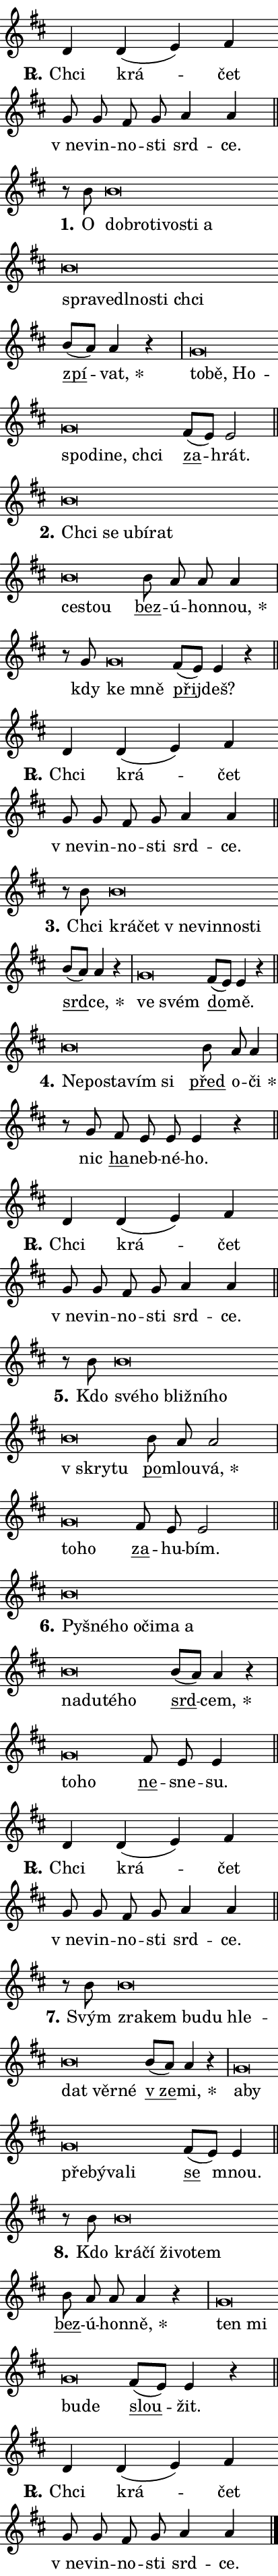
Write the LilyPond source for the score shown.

\version "2.22.1"
\header { tagline = "" }
\paper {
  indent = 0\cm
  top-margin = 0\cm
  right-margin = 0\cm
  bottom-margin = 0\cm
  left-margin = 0\cm
  paper-width = 7\cm
  page-breaking = #ly:one-page-breaking
  system-system-spacing.basic-distance = #11
  score-system-spacing.basic-distance = #11.3
  ragged-last = ##f
}


%% Author: Thomas Morley
%% https://lists.gnu.org/archive/html/lilypond-user/2020-05/msg00002.html
#(define (line-position grob)
"Returns position of @var[grob} in current system:
   @code{'start}, if at first time-step
   @code{'end}, if at last time-step
   @code{'middle} otherwise
"
  (let* ((col (ly:item-get-column grob))
         (ln (ly:grob-object col 'left-neighbor))
         (rn (ly:grob-object col 'right-neighbor))
         (col-to-check-left (if (ly:grob? ln) ln col))
         (col-to-check-right (if (ly:grob? rn) rn col))
         (break-dir-left
           (and
             (ly:grob-property col-to-check-left 'non-musical #f)
             (ly:item-break-dir col-to-check-left)))
         (break-dir-right
           (and
             (ly:grob-property col-to-check-right 'non-musical #f)
             (ly:item-break-dir col-to-check-right))))
        (cond ((eqv? 1 break-dir-left) 'start)
              ((eqv? -1 break-dir-right) 'end)
              (else 'middle))))

#(define (tranparent-at-line-position vctor)
  (lambda (grob)
  "Relying on @code{line-position} select the relevant enry from @var{vctor}.
Used to determine transparency,"
    (case (line-position grob)
      ((end) (not (vector-ref vctor 0)))
      ((middle) (not (vector-ref vctor 1)))
      ((start) (not (vector-ref vctor 2))))))

noteHeadBreakVisibility =
#(define-music-function (break-visibility)(vector?)
"Makes @code{NoteHead}s transparent relying on @var{break-visibility}"
#{
  \override NoteHead.transparent =
    #(tranparent-at-line-position break-visibility)
#})

#(define delete-ledgers-for-transparent-note-heads
  (lambda (grob)
    "Reads whether a @code{NoteHead} is transparent.
If so this @code{NoteHead} is removed from @code{'note-heads} from
@var{grob}, which is supposed to be @code{LedgerLineSpanner}.
As a result ledgers are not printed for this @code{NoteHead}"
    (let* ((nhds-array (ly:grob-object grob 'note-heads))
           (nhds-list
             (if (ly:grob-array? nhds-array)
                 (ly:grob-array->list nhds-array)
                 '()))
           ;; Relies on the transparent-property being done before
           ;; Staff.LedgerLineSpanner.after-line-breaking is executed.
           ;; This is fragile ...
           (to-keep
             (remove
               (lambda (nhd)
                 (ly:grob-property nhd 'transparent #f))
               nhds-list)))
      ;; TODO find a better method to iterate over grob-arrays, similiar
      ;; to filter/remove etc for lists
      ;; For now rebuilt from scratch
      (set! (ly:grob-object grob 'note-heads)  '())
      (for-each
        (lambda (nhd)
          (ly:pointer-group-interface::add-grob grob 'note-heads nhd))
        to-keep))))

hideNotes = {
  \noteHeadBreakVisibility #begin-of-line-visible
}
unHideNotes = {
  \noteHeadBreakVisibility #all-visible
}

% work-around for resetting accidentals
% https://lilypond.org/doc/v2.23/Documentation/notation/displaying-rhythms#unmetered-music
cadenzaMeasure = {
  \cadenzaOff
  \partial 1024 s1024
  \cadenzaOn
}

#(define-markup-command (accent layout props text) (markup?)
  "Underline accented syllable"
  (interpret-markup layout props
    #{\markup \override #'(offset . 4.3) \underline { #text }#}))

responsum = \markup \concat {
  "R" \hspace #-1.05 \path #0.1 #'((moveto 0 0.07) (lineto 0.9 0.8)) \hspace #0.05 "."
}

\layout {
    \context {
        \Staff
        \remove "Time_signature_engraver"
        \override LedgerLineSpanner.after-line-breaking = #delete-ledgers-for-transparent-note-heads
    }
    \context {
        \Voice {
            \override NoteHead.output-attributes = #'((class . "notehead"))
            \override Hairpin.height = #0.55
        }
    }
    \context {
        \Lyrics {
            \override StanzaNumber.output-attributes = #'((class . "stanzanumber"))
            \override LyricSpace.minimum-distance = #0.9
            \override LyricText.font-name = #"TeX Gyre Schola"
            \override LyricText.font-size = 1
            \override StanzaNumber.font-name = #"TeX Gyre Schola Bold"
            \override StanzaNumber.font-size = 1
        }
    }
}

% magnetic-lyrics.ily
%
%   written by
%     Jean Abou Samra <jean@abou-samra.fr>
%     Werner Lemberg <wl@gnu.org>
%
%   adapted by
%     Jiri Hon <jiri.hon@gmail.com>
%
% Version 2022-Apr-15

% https://www.mail-archive.com/lilypond-user@gnu.org/msg149350.html

#(define (Left_hyphen_pointer_engraver context)
   "Collect syllable-hyphen-syllable occurrences in lyrics and store
them in properties.  This engraver only looks to the left.  For
example, if the lyrics input is @code{foo -- bar}, it does the
following.

@itemize @bullet
@item
Set the @code{text} property of the @code{LyricHyphen} grob between
@q{foo} and @q{bar} to @code{foo}.

@item
Set the @code{left-hyphen} property of the @code{LyricText} grob with
text @q{foo} to the @code{LyricHyphen} grob between @q{foo} and
@q{bar}.
@end itemize

Use this auxiliary engraver in combination with the
@code{lyric-@/text::@/apply-@/magnetic-@/offset!} hook."
   (let ((hyphen #f)
         (text #f))
     (make-engraver
      (acknowledgers
       ((lyric-syllable-interface engraver grob source-engraver)
        (set! text grob)))
      (end-acknowledgers
       ((lyric-hyphen-interface engraver grob source-engraver)
        ;(when (not (grob::has-interface grob 'lyric-space-interface))
          (set! hyphen grob)));)
      ((stop-translation-timestep engraver)
       (when (and text hyphen)
         (ly:grob-set-object! text 'left-hyphen hyphen))
       (set! text #f)
       (set! hyphen #f)))))

#(define (lyric-text::apply-magnetic-offset! grob)
   "If the space between two syllables is less than the value in
property @code{LyricText@/.details@/.squash-threshold}, move the right
syllable to the left so that it gets concatenated with the left
syllable.

Use this function as a hook for
@code{LyricText@/.after-@/line-@/breaking} if the
@code{Left_@/hyphen_@/pointer_@/engraver} is active."
   (let ((hyphen (ly:grob-object grob 'left-hyphen #f)))
     (when hyphen
       (let ((left-text (ly:spanner-bound hyphen LEFT)))
         (when (grob::has-interface left-text 'lyric-syllable-interface)
           (let* ((common (ly:grob-common-refpoint grob left-text X))
                  (this-x-ext (ly:grob-extent grob common X))
                  (left-x-ext
                   (begin
                     ;; Trigger magnetism for left-text.
                     (ly:grob-property left-text 'after-line-breaking)
                     (ly:grob-extent left-text common X)))
                  ;; `delta` is the gap width between two syllables.
                  (delta (- (interval-start this-x-ext)
                            (interval-end left-x-ext)))
                  (details (ly:grob-property grob 'details))
                  (threshold (assoc-get 'squash-threshold details 0.2)))
             (when (< delta threshold)
               (let* (;; We have to manipulate the input text so that
                      ;; ligatures crossing syllable boundaries are not
                      ;; disabled.  For languages based on the Latin
                      ;; script this is essentially a beautification.
                      ;; However, for non-Western scripts it can be a
                      ;; necessity.
                      (lt (ly:grob-property left-text 'text))
                      (rt (ly:grob-property grob 'text))
                      (is-space (grob::has-interface hyphen 'lyric-space-interface))
                      (space (if is-space " " ""))
                      (space-markup (grob-interpret-markup grob " "))
                      (space-size (interval-length (ly:stencil-extent space-markup X)))
                      (extra-delta (if is-space space-size 0))
                      ;; Append new syllable.
                      (ltrt-space (if (and (string? lt) (string? rt))
                                (string-append lt space rt)
                                (make-concat-markup (list lt space rt))))
                      ;; Right-align `ltrt` to the right side.
                      (ltrt-space-markup (grob-interpret-markup
                               grob
                               (make-translate-markup
                                (cons (interval-length this-x-ext) 0)
                                (make-right-align-markup ltrt-space)))))
                 (begin
                   ;; Don't print `left-text`.
                   (ly:grob-set-property! left-text 'stencil #f)
                   ;; Set text and stencil (which holds all collected
                   ;; syllables so far) and shift it to the left.
                   (ly:grob-set-property! grob 'text ltrt-space)
                   (ly:grob-set-property! grob 'stencil ltrt-space-markup)
                   (ly:grob-translate-axis! grob (- (- delta extra-delta)) X))))))))))


#(define (lyric-hyphen::displace-bounds-first grob)
   ;; Make very sure this callback isn't triggered too early.
   (let ((left (ly:spanner-bound grob LEFT))
         (right (ly:spanner-bound grob RIGHT)))
     (ly:grob-property left 'after-line-breaking)
     (ly:grob-property right 'after-line-breaking)
     (ly:lyric-hyphen::print grob)))

squashThreshold = #0.4

\layout {
  \context {
    \Lyrics
    \consists #Left_hyphen_pointer_engraver
    \override LyricText.after-line-breaking =
      #lyric-text::apply-magnetic-offset!
    \override LyricHyphen.stencil = #lyric-hyphen::displace-bounds-first
    \override LyricText.details.squash-threshold = \squashThreshold
    \override LyricHyphen.minimum-distance = 0
    \override LyricHyphen.minimum-length = \squashThreshold
  }
}

squash = \override LyricText.details.squash-threshold = 9999
unSquash = \override LyricText.details.squash-threshold = \squashThreshold

left = \override LyricText.self-alignment-X = #LEFT
unLeft = \revert LyricText.self-alignment-X

starOffset = #(lambda (grob) 
                (let ((x_offset (ly:self-alignment-interface::aligned-on-x-parent grob)))
                  (if (= x_offset 0) 0 (+ x_offset 1.2))))

star = #(define-music-function (syllable)(string?)
"Append star separator at the end of a syllable"
#{
  \once \override LyricText.X-offset = #starOffset
  \lyricmode { \markup {
    #syllable
    \override #'((font-name . "TeX Gyre Schola Bold")) \hspace #0.2 \lower #0.65 \larger "*"
  } }
#})

starAccent = #(define-music-function (syllable)(string?)
"Append star separator at the end of a syllable and make accent"
#{
  \once \override LyricText.X-offset = #starOffset
  \lyricmode { \markup {
    \accent #syllable
    \override #'((font-name . "TeX Gyre Schola Bold")) \hspace #0.2 \lower #0.65 \larger "*"
  } }
#})

breath = #(define-music-function (syllable)(string?)
"Append breathing indicator at the end of a syllable"
#{
  \lyricmode { \markup { #syllable "+" } }
#})

optionalBreath = #(define-music-function (syllable)(string?)
"Append optional breathing indicator at the end of a syllable"
#{
  \lyricmode { \markup { #syllable "(+)" } }
#})


\score {
    <<
        \new Voice = "melody" { \cadenzaOn \key d \major \relative { d'4 d( e) fis \bar "" g8 g fis g \bar "" a4 a \cadenzaMeasure \bar "||" \break } }
        \new Lyrics \lyricsto "melody" { \lyricmode { \set stanza = \responsum
Chci krá -- čet "v ne" -- vin -- no -- sti srd -- ce. } }
    >>
    \layout {}
}

\score {
    <<
        \new Voice = "melody" { \cadenzaOn \key d \major \relative { r8 b'8 b\breve*1/16 \hideNotes \breve*1/16 \bar "" \breve*1/16 \bar "" \breve*1/16 \bar "" \breve*1/16 \bar "" \breve*1/16 \bar "" \breve*1/16 \bar "" \breve*1/16 \bar "" \breve*1/16 \bar "" \breve*1/16 \bar "" \breve*1/16 \breve*1/16 \bar "" \unHideNotes \bar "" b8[( a)] a4 r \cadenzaMeasure \bar "|" g\breve*1/16 \hideNotes \breve*1/16 \bar "" \breve*1/16 \bar "" \breve*1/16 \bar "" \breve*1/16 \bar "" \breve*1/16 \breve*1/16 \bar "" \unHideNotes \bar "" fis8[( e)] e2 \cadenzaMeasure \bar "||" \break } }
        \new Lyrics \lyricsto "melody" { \lyricmode { \set stanza = "1."
O \left dob -- \squash ro -- ti -- vo -- sti a spra -- ve -- dl -- no -- sti chci \unLeft \unSquash \markup \accent zpí -- \star vat, \left to -- \squash bě, Ho -- spo -- di -- ne, chci \unLeft \unSquash \markup \accent za -- hrát. } }
    >>
    \layout {}
}

\score {
    <<
        \new Voice = "melody" { \cadenzaOn \key d \major \relative { b'\breve*1/16 \hideNotes \breve*1/16 \bar "" \breve*1/16 \bar "" \breve*1/16 \bar "" \breve*1/16 \bar "" \breve*1/16 \breve*1/16 \bar "" \unHideNotes \bar "" b8 a a a4 \cadenzaMeasure \bar "|" r8 g8 g\breve*1/16 \hideNotes \breve*1/16 \bar "" \unHideNotes \bar "" fis8[( e)] e4 r \cadenzaMeasure \bar "||" \break } }
        \new Lyrics \lyricsto "melody" { \lyricmode { \set stanza = "2."
\left Chci \squash se u -- bí -- rat ce -- stou \unLeft \unSquash \markup \accent bez -- ú -- hon -- \star nou, kdy \left ke \squash mně \unLeft \unSquash \markup \accent při -- jdeš? } }
    >>
    \layout {}
}

\score {
    <<
        \new Voice = "melody" { \cadenzaOn \key d \major \relative { d'4 d( e) fis \bar "" g8 g fis g \bar "" a4 a \cadenzaMeasure \bar "||" \break } }
        \new Lyrics \lyricsto "melody" { \lyricmode { \set stanza = \responsum
Chci krá -- čet "v ne" -- vin -- no -- sti srd -- ce. } }
    >>
    \layout {}
}

\score {
    <<
        \new Voice = "melody" { \cadenzaOn \key d \major \relative { r8 b'8 b\breve*1/16 \hideNotes \breve*1/16 \bar "" \breve*1/16 \bar "" \breve*1/16 \bar "" \breve*1/16 \breve*1/16 \bar "" \unHideNotes \bar "" b8[( a)] a4 r \cadenzaMeasure \bar "|" g\breve*1/16 \hideNotes \breve*1/16 \bar "" \unHideNotes \bar "" fis8[( e)] e4 r \cadenzaMeasure \bar "||" \break } }
        \new Lyrics \lyricsto "melody" { \lyricmode { \set stanza = "3."
Chci \left krá -- \squash čet "v ne" -- vin -- no -- sti \unLeft \unSquash \markup \accent srd -- \star ce, \left ve \squash svém \unLeft \unSquash \markup \accent do -- mě. } }
    >>
    \layout {}
}

\score {
    <<
        \new Voice = "melody" { \cadenzaOn \key d \major \relative { b'\breve*1/16 \hideNotes \breve*1/16 \bar "" \breve*1/16 \bar "" \breve*1/16 \breve*1/16 \bar "" \unHideNotes \bar "" b8 a a4 \cadenzaMeasure \bar "|" r8 g8 \bar "" fis8 e e e4 r \cadenzaMeasure \bar "||" \break } }
        \new Lyrics \lyricsto "melody" { \lyricmode { \set stanza = "4."
\left Ne -- \squash po -- sta -- vím si \unLeft \unSquash \markup \accent před o -- \star či nic \markup \accent ha -- neb -- né -- ho. } }
    >>
    \layout {}
}

\score {
    <<
        \new Voice = "melody" { \cadenzaOn \key d \major \relative { d'4 d( e) fis \bar "" g8 g fis g \bar "" a4 a \cadenzaMeasure \bar "||" \break } }
        \new Lyrics \lyricsto "melody" { \lyricmode { \set stanza = \responsum
Chci krá -- čet "v ne" -- vin -- no -- sti srd -- ce. } }
    >>
    \layout {}
}

\score {
    <<
        \new Voice = "melody" { \cadenzaOn \key d \major \relative { r8 b'8 b\breve*1/16 \hideNotes \breve*1/16 \bar "" \breve*1/16 \bar "" \breve*1/16 \bar "" \breve*1/16 \bar "" \breve*1/16 \breve*1/16 \bar "" \unHideNotes \bar "" b8 a a2 \cadenzaMeasure \bar "|" g\breve*1/16 \hideNotes \breve*1/16 \bar "" \unHideNotes \bar "" fis8 e e2 \cadenzaMeasure \bar "||" \break } }
        \new Lyrics \lyricsto "melody" { \lyricmode { \set stanza = "5."
Kdo \left své -- \squash ho bliž -- ní -- ho "v skry" -- tu \unLeft \unSquash \markup \accent po -- mlou -- \star vá, \left to -- \squash ho \unLeft \unSquash \markup \accent za -- hu -- bím. } }
    >>
    \layout {}
}

\score {
    <<
        \new Voice = "melody" { \cadenzaOn \key d \major \relative { b'\breve*1/16 \hideNotes \breve*1/16 \bar "" \breve*1/16 \bar "" \breve*1/16 \bar "" \breve*1/16 \bar "" \breve*1/16 \bar "" \breve*1/16 \bar "" \breve*1/16 \bar "" \breve*1/16 \bar "" \breve*1/16 \breve*1/16 \bar "" \unHideNotes \bar "" b8[( a)] a4 r \cadenzaMeasure \bar "|" g\breve*1/16 \hideNotes \breve*1/16 \bar "" \unHideNotes \bar "" fis8 e e4 \cadenzaMeasure \bar "||" \break } }
        \new Lyrics \lyricsto "melody" { \lyricmode { \set stanza = "6."
\left Py -- \squash šné -- ho o -- či -- ma a na -- du -- té -- ho \unLeft \unSquash \markup \accent srd -- \star cem, \left to -- \squash ho \unLeft \unSquash \markup \accent ne -- sne -- su. } }
    >>
    \layout {}
}

\score {
    <<
        \new Voice = "melody" { \cadenzaOn \key d \major \relative { d'4 d( e) fis \bar "" g8 g fis g \bar "" a4 a \cadenzaMeasure \bar "||" \break } }
        \new Lyrics \lyricsto "melody" { \lyricmode { \set stanza = \responsum
Chci krá -- čet "v ne" -- vin -- no -- sti srd -- ce. } }
    >>
    \layout {}
}

\score {
    <<
        \new Voice = "melody" { \cadenzaOn \key d \major \relative { r8 b'8 b\breve*1/16 \hideNotes \breve*1/16 \bar "" \breve*1/16 \bar "" \breve*1/16 \bar "" \breve*1/16 \bar "" \breve*1/16 \bar "" \breve*1/16 \breve*1/16 \bar "" \unHideNotes \bar "" b8[( a)] a4 r \cadenzaMeasure \bar "|" g\breve*1/16 \hideNotes \breve*1/16 \bar "" \breve*1/16 \bar "" \breve*1/16 \bar "" \breve*1/16 \breve*1/16 \bar "" \unHideNotes \bar "" fis8[( e)] e4 \cadenzaMeasure \bar "||" \break } }
        \new Lyrics \lyricsto "melody" { \lyricmode { \set stanza = "7."
Svým \left zra -- \squash kem bu -- du hle -- dat věr -- né \unLeft \unSquash \markup \accent "v ze" -- \star mi, \left a -- \squash by pře -- bý -- va -- li \unLeft \unSquash \markup \accent se mnou. } }
    >>
    \layout {}
}

\score {
    <<
        \new Voice = "melody" { \cadenzaOn \key d \major \relative { r8 b'8 b\breve*1/16 \hideNotes \breve*1/16 \bar "" \breve*1/16 \bar "" \breve*1/16 \breve*1/16 \bar "" \unHideNotes \bar "" b8 a a a4 r \cadenzaMeasure \bar "|" g\breve*1/16 \hideNotes \breve*1/16 \bar "" \breve*1/16 \breve*1/16 \bar "" \unHideNotes \bar "" fis8[( e)] e4 r \cadenzaMeasure \bar "||" \break } }
        \new Lyrics \lyricsto "melody" { \lyricmode { \set stanza = "8."
Kdo \left krá -- \squash čí ži -- vo -- tem \unLeft \unSquash \markup \accent bez -- ú -- hon -- \star ně, \left ten \squash mi bu -- de \unLeft \unSquash \markup \accent slou -- žit. } }
    >>
    \layout {}
}

\score {
    <<
        \new Voice = "melody" { \cadenzaOn \key d \major \relative { d'4 d( e) fis \bar "" g8 g fis g \bar "" a4 a \cadenzaMeasure \bar "||" \break } \bar "|." }
        \new Lyrics \lyricsto "melody" { \lyricmode { \set stanza = \responsum
Chci krá -- čet "v ne" -- vin -- no -- sti srd -- ce. } }
    >>
    \layout {}
}
